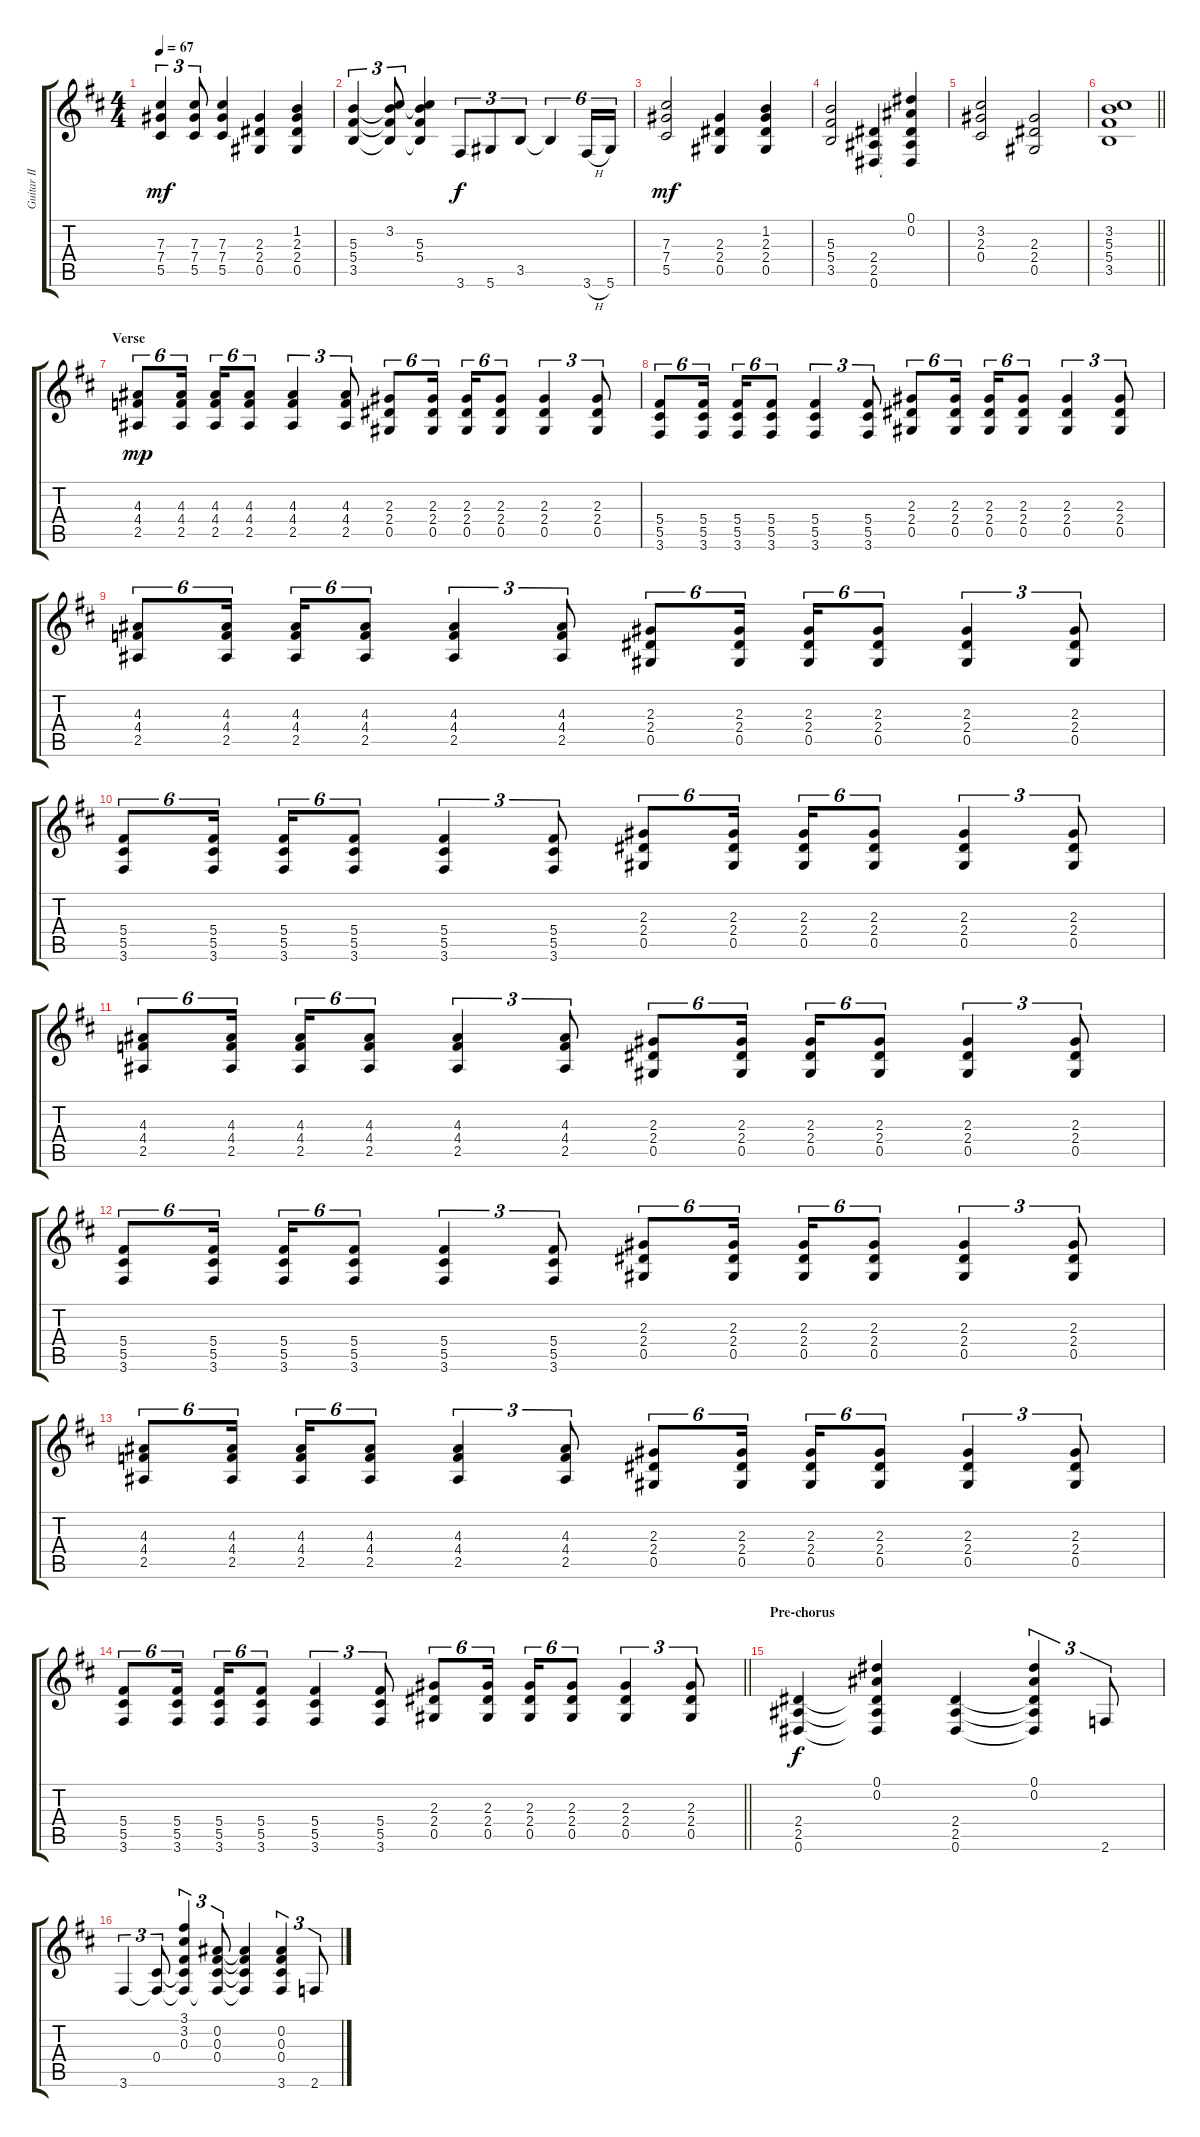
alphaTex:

\track ("Guitar II" "Guitar II") {instrument distortionguitar}
\staff {score tabs}
\tuning (Eb4 Bb3 Gb3 Db3 Ab2 Eb2) {hide}
\ts (4 4)
\tempo 67
\clef g2
\ks d
(7.3 7.4 5.5).4{tu (3 2) dy mf} (7.3 7.4 5.5).8{tu (3 2)} (7.3 7.4 5.5).4 (2.3 2.4 0.5).4 (1.2 2.3 2.4 0.5).4 |
(5.3 5.4 3.5).4{tu (3 2)} (3.2 5.3{t} 5.4{t} 3.5{t}).8{tu (3 2)} (3.2{t} 5.3 5.4 3.5{t}).4 3.6.8{tu (3 2) dy f} 5.6.8{tu (3 2)} 3.5.8{tu (3 2)} 3.5{t}.4{tu (6 4)} 3.6{h}.16{tu (6 4)} 5.6.16{tu (6 4)} |
(7.3 7.4 5.5).2{dy mf} (2.3 2.4 0.5).4 (1.2 2.3 2.4 0.5).4 |
(5.3 5.4 3.5).2 (2.4 2.5 0.6).4 (0.1 0.2 2.4{t} 2.5{t} 0.6{t}).4 |
(3.2 2.3 0.4).2 (2.3 2.4 0.5).2 |
\barLineRight lightlight
(3.2 5.3 5.4 3.5).1 |
\section ("" "Verse")
\ks bminor
(4.3 4.4 2.5).8{tu (6 4) dy mp} (4.3 4.4 2.5).16{tu (6 4)} (4.3 4.4 2.5).16{tu (6 4)} (4.3 4.4 2.5).8{tu (6 4)} (4.3 4.4 2.5).4{tu (3 2)} (4.3 4.4 2.5).8{tu (3 2)} (2.3 2.4 0.5).8{tu (6 4)} (2.3 2.4 0.5).16{tu (6 4)} (2.3 2.4 0.5).16{tu (6 4)} (2.3 2.4 0.5).8{tu (6 4)} (2.3 2.4 0.5).4{tu (3 2)} (2.3 2.4 0.5).8{tu (3 2)} |
(5.4 5.5 3.6).8{tu (6 4)} (5.4 5.5 3.6).16{tu (6 4)} (5.4 5.5 3.6).16{tu (6 4)} (5.4 5.5 3.6).8{tu (6 4)} (5.4 5.5 3.6).4{tu (3 2)} (5.4 5.5 3.6).8{tu (3 2)} (2.3 2.4 0.5).8{tu (6 4)} (2.3 2.4 0.5).16{tu (6 4)} (2.3 2.4 0.5).16{tu (6 4)} (2.3 2.4 0.5).8{tu (6 4)} (2.3 2.4 0.5).4{tu (3 2)} (2.3 2.4 0.5).8{tu (3 2)} |
(4.3 4.4 2.5).8{tu (6 4)} (4.3 4.4 2.5).16{tu (6 4)} (4.3 4.4 2.5).16{tu (6 4)} (4.3 4.4 2.5).8{tu (6 4)} (4.3 4.4 2.5).4{tu (3 2)} (4.3 4.4 2.5).8{tu (3 2)} (2.3 2.4 0.5).8{tu (6 4)} (2.3 2.4 0.5).16{tu (6 4)} (2.3 2.4 0.5).16{tu (6 4)} (2.3 2.4 0.5).8{tu (6 4)} (2.3 2.4 0.5).4{tu (3 2)} (2.3 2.4 0.5).8{tu (3 2)} |
(5.4 5.5 3.6).8{tu (6 4)} (5.4 5.5 3.6).16{tu (6 4)} (5.4 5.5 3.6).16{tu (6 4)} (5.4 5.5 3.6).8{tu (6 4)} (5.4 5.5 3.6).4{tu (3 2)} (5.4 5.5 3.6).8{tu (3 2)} (2.3 2.4 0.5).8{tu (6 4)} (2.3 2.4 0.5).16{tu (6 4)} (2.3 2.4 0.5).16{tu (6 4)} (2.3 2.4 0.5).8{tu (6 4)} (2.3 2.4 0.5).4{tu (3 2)} (2.3 2.4 0.5).8{tu (3 2)} |
(4.3 4.4 2.5).8{tu (6 4)} (4.3 4.4 2.5).16{tu (6 4)} (4.3 4.4 2.5).16{tu (6 4)} (4.3 4.4 2.5).8{tu (6 4)} (4.3 4.4 2.5).4{tu (3 2)} (4.3 4.4 2.5).8{tu (3 2)} (2.3 2.4 0.5).8{tu (6 4)} (2.3 2.4 0.5).16{tu (6 4)} (2.3 2.4 0.5).16{tu (6 4)} (2.3 2.4 0.5).8{tu (6 4)} (2.3 2.4 0.5).4{tu (3 2)} (2.3 2.4 0.5).8{tu (3 2)} |
(5.4 5.5 3.6).8{tu (6 4)} (5.4 5.5 3.6).16{tu (6 4)} (5.4 5.5 3.6).16{tu (6 4)} (5.4 5.5 3.6).8{tu (6 4)} (5.4 5.5 3.6).4{tu (3 2)} (5.4 5.5 3.6).8{tu (3 2)} (2.3 2.4 0.5).8{tu (6 4)} (2.3 2.4 0.5).16{tu (6 4)} (2.3 2.4 0.5).16{tu (6 4)} (2.3 2.4 0.5).8{tu (6 4)} (2.3 2.4 0.5).4{tu (3 2)} (2.3 2.4 0.5).8{tu (3 2)} |
(4.3 4.4 2.5).8{tu (6 4)} (4.3 4.4 2.5).16{tu (6 4)} (4.3 4.4 2.5).16{tu (6 4)} (4.3 4.4 2.5).8{tu (6 4)} (4.3 4.4 2.5).4{tu (3 2)} (4.3 4.4 2.5).8{tu (3 2)} (2.3 2.4 0.5).8{tu (6 4)} (2.3 2.4 0.5).16{tu (6 4)} (2.3 2.4 0.5).16{tu (6 4)} (2.3 2.4 0.5).8{tu (6 4)} (2.3 2.4 0.5).4{tu (3 2)} (2.3 2.4 0.5).8{tu (3 2)} |
\barLineRight lightlight
(5.4 5.5 3.6).8{tu (6 4)} (5.4 5.5 3.6).16{tu (6 4)} (5.4 5.5 3.6).16{tu (6 4)} (5.4 5.5 3.6).8{tu (6 4)} (5.4 5.5 3.6).4{tu (3 2)} (5.4 5.5 3.6).8{tu (3 2)} (2.3 2.4 0.5).8{tu (6 4)} (2.3 2.4 0.5).16{tu (6 4)} (2.3 2.4 0.5).16{tu (6 4)} (2.3 2.4 0.5).8{tu (6 4)} (2.3 2.4 0.5).4{tu (3 2)} (2.3 2.4 0.5).8{tu (3 2)} |
\section ("" "Pre-chorus")
\ks d
(2.4 2.5 0.6).4{dy f} (0.1 0.2 2.4{t} 2.5{t} 0.6{t}).4 (2.4 2.5 0.6).4 (0.1 0.2 2.4{t} 2.5{t} 0.6{t}).4{tu (3 2)} 2.6.8{tu (3 2)} |
3.6.4{tu (3 2)} (0.4 3.6{t}).8{tu (3 2)} (3.1 3.2 0.3 0.4{t} 3.6{t}).4{tu (3 2)} (0.2 0.3 0.4 3.6{t}).8{tu (3 2)} (0.2{t} 0.3{t} 0.4{t} 3.6{t}).4 (0.2 0.3 0.4 3.6).4{tu (3 2)} 2.6.8{tu (3 2)}
